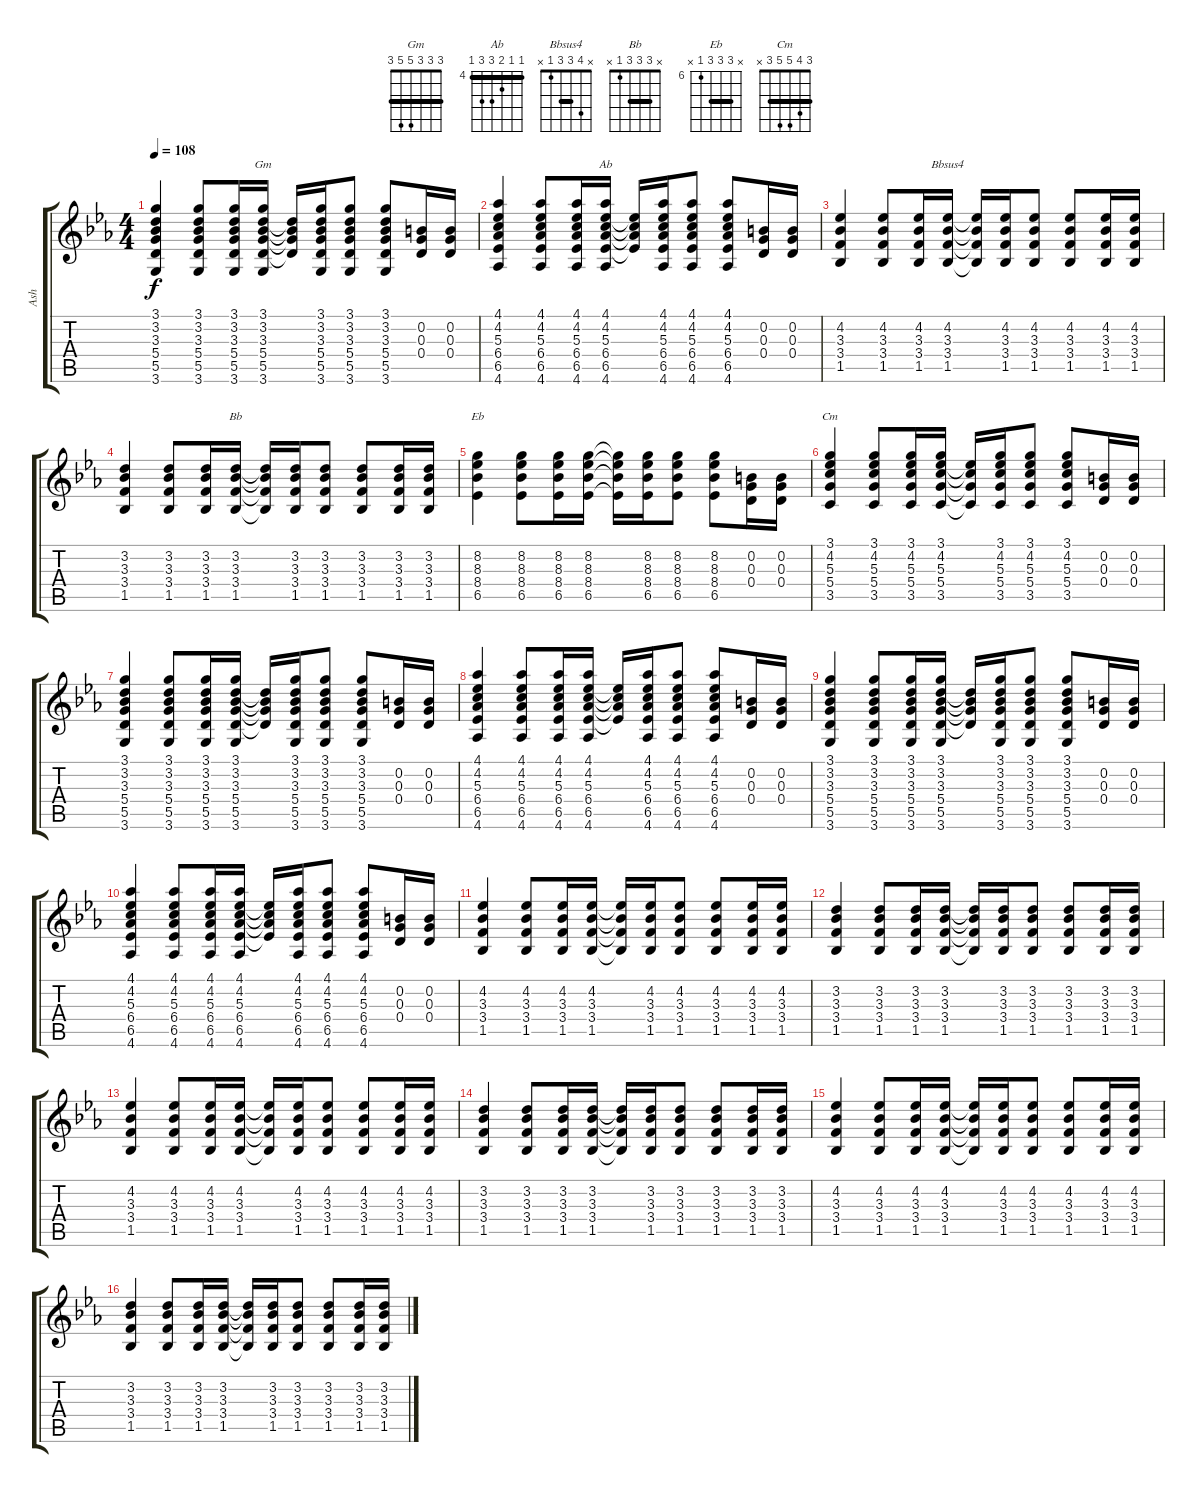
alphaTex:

\track ("Ash" "Ash") {instrument electricguitarclean}
\staff {score tabs}
\tuning (E4 B3 G3 D3 A2 E2) {hide}
\chord ("Gm" 3 3 3 5 5 3) {barre 3}
\chord ("Ab" 4 4 5 6 6 4) {firstfret 4 barre 4}
\chord ("Bbsus4" x 4 3 3 1 x) {barre 3}
\chord ("Bb" x 3 3 3 1 x) {barre 3}
\chord ("Eb" x 8 8 8 6 x) {firstfret 6 barre 8}
\chord ("Cm" 3 4 5 5 3 x) {barre 3}
\ts (4 4)
\tempo 108
\clef g2
\ks eb
(3.1 3.2 3.3 5.4 5.5 3.6).4{dy f} (3.1 3.2 3.3 5.4 5.5 3.6).8 (3.1 3.2 3.3 5.4 5.5 3.6).16 (3.1 3.2 3.3 5.4 5.5 3.6).16{ch "Gm"} (3.2{t} 3.3{t} 5.4{t} 5.5{t}).16 (3.1 3.2 3.3 5.4 5.5 3.6).16 (3.1 3.2 3.3 5.4 5.5 3.6).8 (3.1 3.2 3.3 5.4 5.5 3.6).8 (0.2 0.3 0.4).16 (0.2 0.3 0.4).16 |
(4.1 4.2 5.3 6.4 6.5 4.6).4 (4.1 4.2 5.3 6.4 6.5 4.6).8 (4.1 4.2 5.3 6.4 6.5 4.6).16 (4.1 4.2 5.3 6.4 6.5 4.6).16{ch "Ab"} (4.2{t} 5.3{t} 6.4{t} 6.5{t}).16 (4.1 4.2 5.3 6.4 6.5 4.6).16 (4.1 4.2 5.3 6.4 6.5 4.6).8 (4.1 4.2 5.3 6.4 6.5 4.6).8 (0.2 0.3 0.4).16 (0.2 0.3 0.4).16 |
(4.2 3.3 3.4 1.5).4 (4.2 3.3 3.4 1.5).8 (4.2 3.3 3.4 1.5).16 (4.2 3.3 3.4 1.5).16{ch "Bbsus4"} (4.2{t} 3.3{t} 3.4{t} 1.5{t}).16 (4.2 3.3 3.4 1.5).16 (4.2 3.3 3.4 1.5).8 (4.2 3.3 3.4 1.5).8 (4.2 3.3 3.4 1.5).16 (4.2 3.3 3.4 1.5).16 |
(3.2 3.3 3.4 1.5).4 (3.2 3.3 3.4 1.5).8 (3.2 3.3 3.4 1.5).16 (3.2 3.3 3.4 1.5).16{ch "Bb"} (3.2{t} 3.3{t} 3.4{t} 1.5{t}).16 (3.2 3.3 3.4 1.5).16 (3.2 3.3 3.4 1.5).8 (3.2 3.3 3.4 1.5).8 (3.2 3.3 3.4 1.5).16 (3.2 3.3 3.4 1.5).16 |
(8.2 8.3 8.4 6.5).4{ch "Eb"} (8.2 8.3 8.4 6.5).8 (8.2 8.3 8.4 6.5).16 (8.2 8.3 8.4 6.5).16 (8.2{t} 8.3{t} 8.4{t} 6.5{t}).16 (8.2 8.3 8.4 6.5).16 (8.2 8.3 8.4 6.5).8 (8.2 8.3 8.4 6.5).8 (0.2 0.3 0.4).16 (0.2 0.3 0.4).16 |
(3.1 4.2 5.3 5.4 3.5).4{ch "Cm"} (3.1 4.2 5.3 5.4 3.5).8 (3.1 4.2 5.3 5.4 3.5).16 (3.1 4.2 5.3 5.4 3.5).16 (4.2{t} 5.3{t} 5.4{t} 3.5{t}).16 (3.1 4.2 5.3 5.4 3.5).16 (3.1 4.2 5.3 5.4 3.5).8 (3.1 4.2 5.3 5.4 3.5).8 (0.2 0.3 0.4).16 (0.2 0.3 0.4).16 |
(3.1 3.2 3.3 5.4 5.5 3.6).4 (3.1 3.2 3.3 5.4 5.5 3.6).8 (3.1 3.2 3.3 5.4 5.5 3.6).16 (3.1 3.2 3.3 5.4 5.5 3.6).16 (3.2{t} 3.3{t} 5.4{t} 5.5{t}).16 (3.1 3.2 3.3 5.4 5.5 3.6).16 (3.1 3.2 3.3 5.4 5.5 3.6).8 (3.1 3.2 3.3 5.4 5.5 3.6).8 (0.2 0.3 0.4).16 (0.2 0.3 0.4).16 |
(4.1 4.2 5.3 6.4 6.5 4.6).4 (4.1 4.2 5.3 6.4 6.5 4.6).8 (4.1 4.2 5.3 6.4 6.5 4.6).16 (4.1 4.2 5.3 6.4 6.5 4.6).16 (4.2{t} 5.3{t} 6.4{t} 6.5{t}).16 (4.1 4.2 5.3 6.4 6.5 4.6).16 (4.1 4.2 5.3 6.4 6.5 4.6).8 (4.1 4.2 5.3 6.4 6.5 4.6).8 (0.2 0.3 0.4).16 (0.2 0.3 0.4).16 |
(3.1 3.2 3.3 5.4 5.5 3.6).4 (3.1 3.2 3.3 5.4 5.5 3.6).8 (3.1 3.2 3.3 5.4 5.5 3.6).16 (3.1 3.2 3.3 5.4 5.5 3.6).16 (3.2{t} 3.3{t} 5.4{t} 5.5{t}).16 (3.1 3.2 3.3 5.4 5.5 3.6).16 (3.1 3.2 3.3 5.4 5.5 3.6).8 (3.1 3.2 3.3 5.4 5.5 3.6).8 (0.2 0.3 0.4).16 (0.2 0.3 0.4).16 |
(4.1 4.2 5.3 6.4 6.5 4.6).4 (4.1 4.2 5.3 6.4 6.5 4.6).8 (4.1 4.2 5.3 6.4 6.5 4.6).16 (4.1 4.2 5.3 6.4 6.5 4.6).16 (4.2{t} 5.3{t} 6.4{t} 6.5{t}).16 (4.1 4.2 5.3 6.4 6.5 4.6).16 (4.1 4.2 5.3 6.4 6.5 4.6).8 (4.1 4.2 5.3 6.4 6.5 4.6).8 (0.2 0.3 0.4).16 (0.2 0.3 0.4).16 |
(4.2 3.3 3.4 1.5).4 (4.2 3.3 3.4 1.5).8 (4.2 3.3 3.4 1.5).16 (4.2 3.3 3.4 1.5).16 (4.2{t} 3.3{t} 3.4{t} 1.5{t}).16 (4.2 3.3 3.4 1.5).16 (4.2 3.3 3.4 1.5).8 (4.2 3.3 3.4 1.5).8 (4.2 3.3 3.4 1.5).16 (4.2 3.3 3.4 1.5).16 |
(3.2 3.3 3.4 1.5).4 (3.2 3.3 3.4 1.5).8 (3.2 3.3 3.4 1.5).16 (3.2 3.3 3.4 1.5).16 (3.2{t} 3.3{t} 3.4{t} 1.5{t}).16 (3.2 3.3 3.4 1.5).16 (3.2 3.3 3.4 1.5).8 (3.2 3.3 3.4 1.5).8 (3.2 3.3 3.4 1.5).16 (3.2 3.3 3.4 1.5).16 |
(4.2 3.3 3.4 1.5).4 (4.2 3.3 3.4 1.5).8 (4.2 3.3 3.4 1.5).16 (4.2 3.3 3.4 1.5).16 (4.2{t} 3.3{t} 3.4{t} 1.5{t}).16 (4.2 3.3 3.4 1.5).16 (4.2 3.3 3.4 1.5).8 (4.2 3.3 3.4 1.5).8 (4.2 3.3 3.4 1.5).16 (4.2 3.3 3.4 1.5).16 |
(3.2 3.3 3.4 1.5).4 (3.2 3.3 3.4 1.5).8 (3.2 3.3 3.4 1.5).16 (3.2 3.3 3.4 1.5).16 (3.2{t} 3.3{t} 3.4{t} 1.5{t}).16 (3.2 3.3 3.4 1.5).16 (3.2 3.3 3.4 1.5).8 (3.2 3.3 3.4 1.5).8 (3.2 3.3 3.4 1.5).16 (3.2 3.3 3.4 1.5).16 |
(4.2 3.3 3.4 1.5).4 (4.2 3.3 3.4 1.5).8 (4.2 3.3 3.4 1.5).16 (4.2 3.3 3.4 1.5).16 (4.2{t} 3.3{t} 3.4{t} 1.5{t}).16 (4.2 3.3 3.4 1.5).16 (4.2 3.3 3.4 1.5).8 (4.2 3.3 3.4 1.5).8 (4.2 3.3 3.4 1.5).16 (4.2 3.3 3.4 1.5).16 |
(3.2 3.3 3.4 1.5).4 (3.2 3.3 3.4 1.5).8 (3.2 3.3 3.4 1.5).16 (3.2 3.3 3.4 1.5).16 (3.2{t} 3.3{t} 3.4{t} 1.5{t}).16 (3.2 3.3 3.4 1.5).16 (3.2 3.3 3.4 1.5).8 (3.2 3.3 3.4 1.5).8 (3.2 3.3 3.4 1.5).16 (3.2 3.3 3.4 1.5).16
